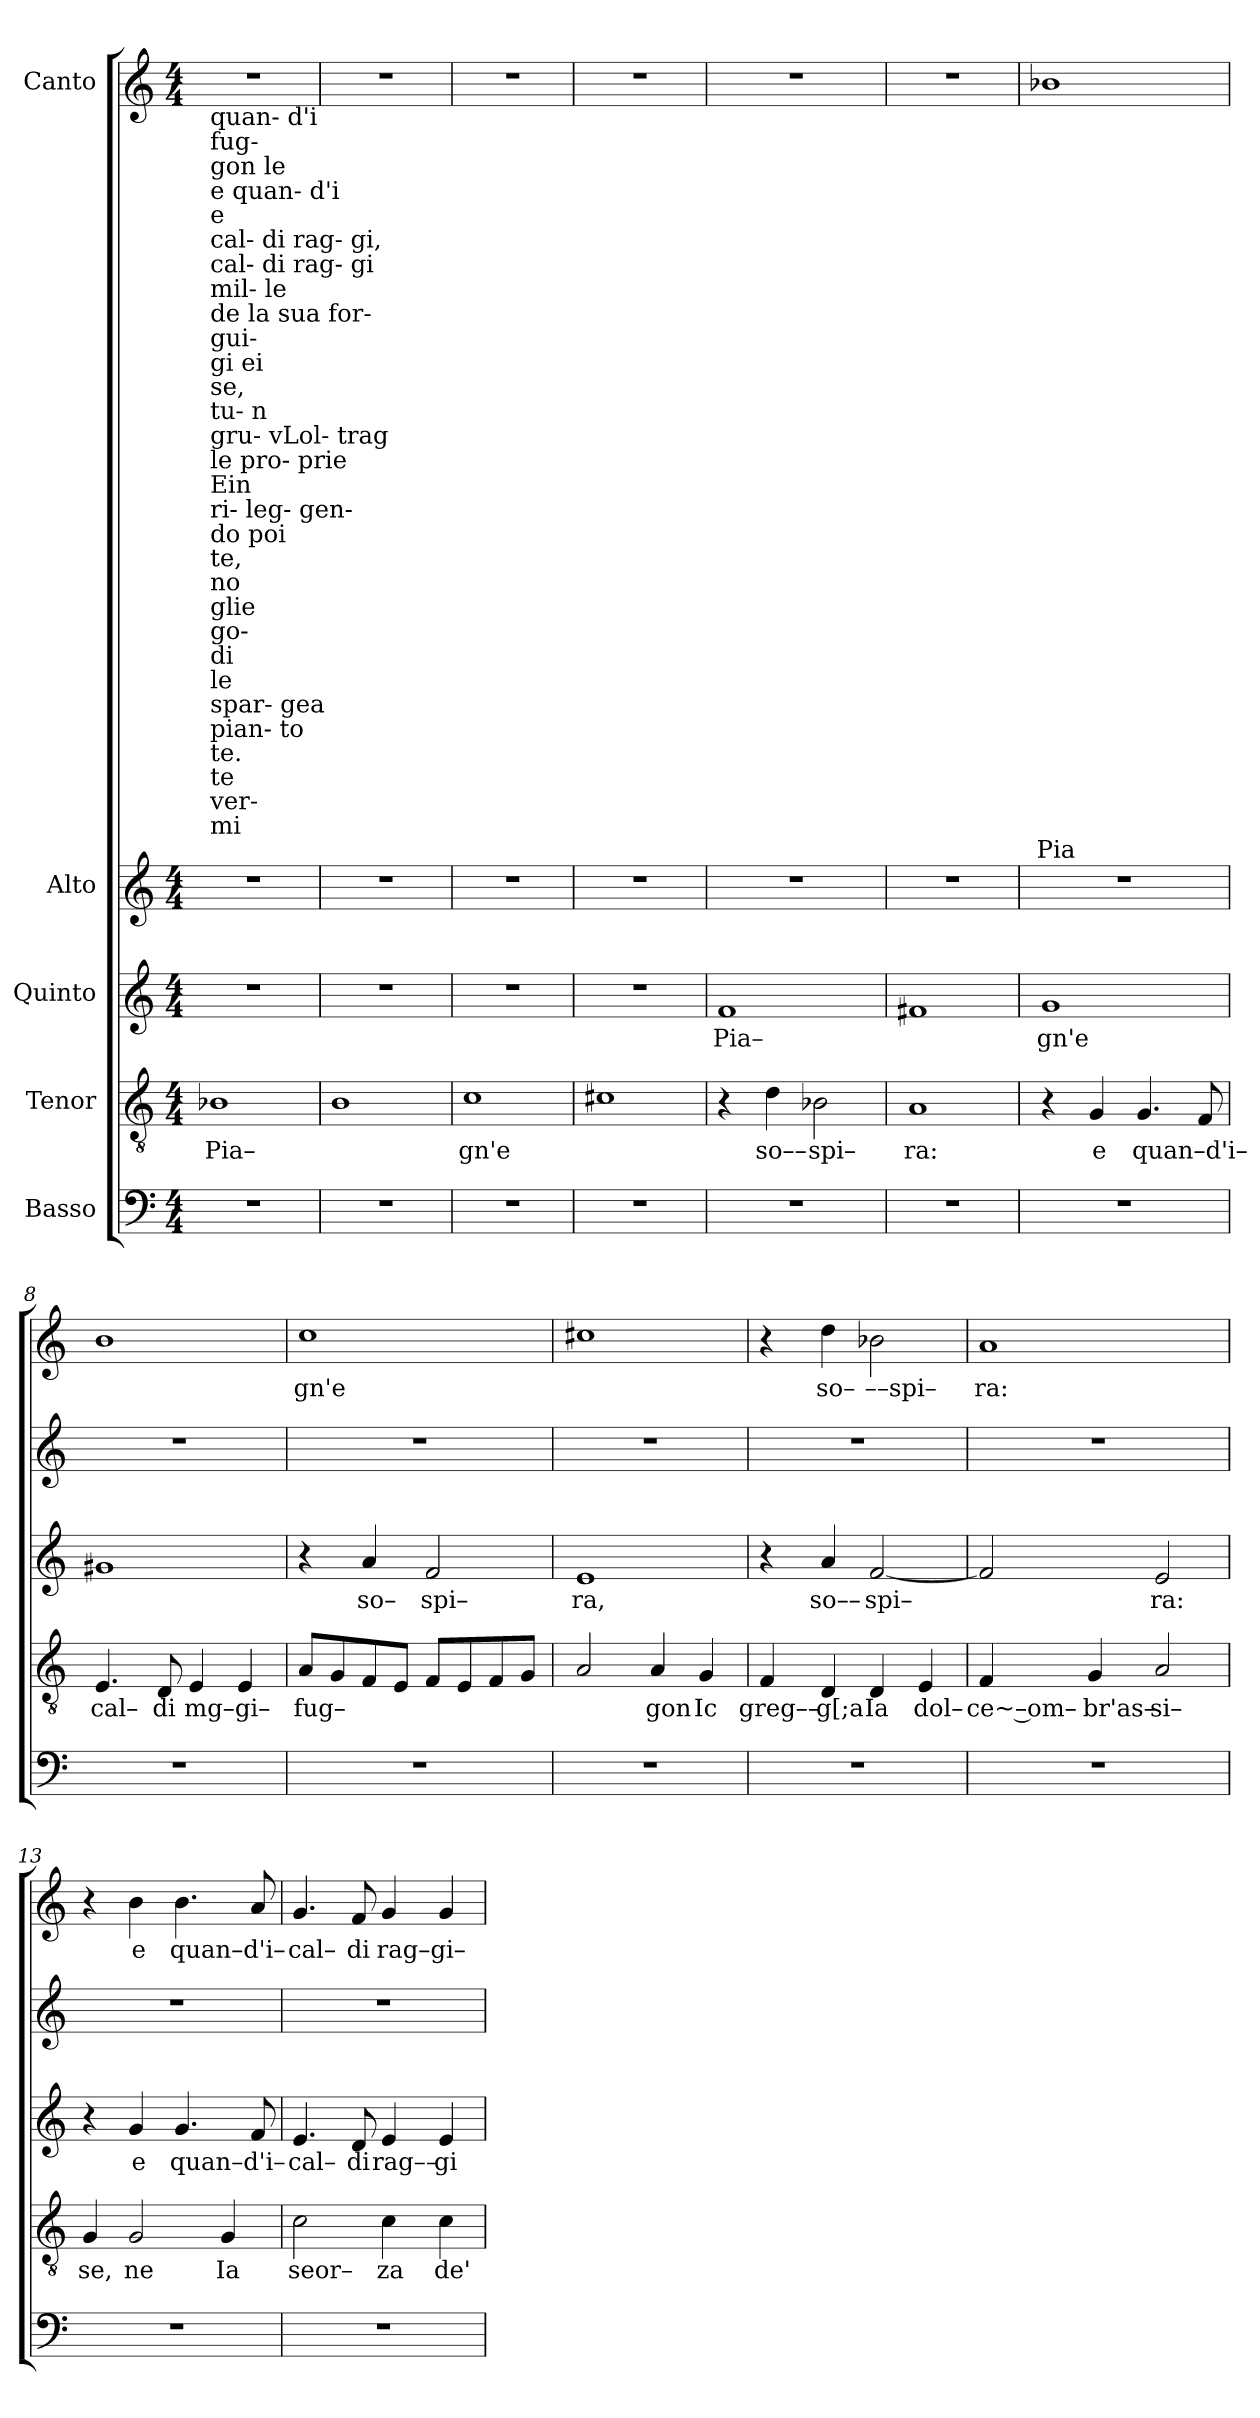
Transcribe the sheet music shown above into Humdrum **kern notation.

**kern	**kern	**text	**kern	**text	**kern	**kern	**text
*part5	*part4	*part4	*part3	*part3	*part2	*part1	*part1
*staff5	*staff4	*staff4	*staff3	*staff3	*staff2	*staff1	*staff1
*I"Basso	*I"Tenor	*	*I"Quinto	*	*I"Alto	*I"Canto	*
*clefF4	*clefGv2	*	*clefG2	*	*clefG2	*clefG2	*
*k[]	*k[]	*	*k[]	*	*k[]	*k[]	*
*M4/4	*M4/4	*	*M4/4	*	*M4/4	*M4/4	*
*MM120	*MM120	*	*MM120	*	*MM120	*MM120	*
=1	=1	=1	=1	=1	=1	=1	=1
!	!	!	!	!	!	!LO:TX:b:t=quan- d'i	!
!	!	!	!	!	!	!LO:TX:b:t=fug-	!
!	!	!	!	!	!	!LO:TX:b:t=gon le	!
!	!	!	!	!	!	!LO:TX:b:t=e quan- d'i	!
!	!	!	!	!	!	!LO:TX:b:t=e	!
!	!	!	!	!	!	!LO:TX:b:t=cal- di rag- gi,	!
!	!	!	!	!	!	!LO:TX:b:t=cal- di rag- gi	!
!	!	!	!	!	!	!LO:TX:b:t=mil- le	!
!	!	!	!	!	!	!LO:TX:b:t=de la sua for-	!
!	!	!	!	!	!	!LO:TX:b:t=gui-	!
!	!	!	!	!	!	!LO:TX:b:t=gi ei	!
!	!	!	!	!	!	!LO:TX:b:t=se,	!
!	!	!	!	!	!	!LO:TX:b:t=tu- n	!
!	!	!	!	!	!	!LO:TX:b:t=gru- vLol- trag	!
!	!	!	!	!	!	!LO:TX:b:t=le pro- prie	!
!	!	!	!	!	!	!LO:TX:b:t=Ein	!
!	!	!	!	!	!	!LO:TX:b:t=ri- leg- gen-	!
!	!	!	!	!	!	!LO:TX:b:t=do poi	!
!	!	!	!	!	!	!LO:TX:b:t=te,	!
!	!	!	!	!	!	!LO:TX:b:t=no	!
!	!	!	!	!	!	!LO:TX:b:t=glie	!
!	!	!	!	!	!	!LO:TX:b:t=go-	!
!	!	!	!	!	!	!LO:TX:b:t=di	!
!	!	!	!	!	!	!LO:TX:b:t=le	!
!	!	!	!	!	!	!LO:TX:b:t=spar- gea	!
!	!	!	!	!	!	!LO:TX:b:t=pian- to	!
!	!	!	!	!	!	!LO:TX:b:t=te.	!
!	!	!	!	!	!	!LO:TX:b:t=te	!
!	!	!	!	!	!	!LO:TX:b:t=ver-	!
!	!	!	!	!	!	!LO:TX:b:t=mi	!
!	!	!LO:LY:b	!	!	!	!	!
1r	1B-X	Pia–	1r	.	1r	1r	.
=2	=2	=2	=2	=2	=2	=2	=2
1r	1B	.	1r	.	1r	1r	.
=3	=3	=3	=3	=3	=3	=3	=3
!	!	!LO:LY:b	!	!	!	!	!
1r	1c	gn'e	1r	.	1r	1r	.
=4	=4	=4	=4	=4	=4	=4	=4
1r	1c#X	.	1r	.	1r	1r	.
=5	=5	=5	=5	=5	=5	=5	=5
!	!	!	!	!LO:LY:b	!	!	!
1r	4r	.	1f	Pia–	1r	1r	.
!	!	!LO:LY:b	!	!	!	!	!
.	4d\	so––	.	.	.	.	.
!	!	!LO:LY:b	!	!	!	!	!
.	2B-X\	spi–	.	.	.	.	.
=6	=6	=6	=6	=6	=6	=6	=6
!	!	!LO:LY:b	!	!	!	!	!
1r	1A	ra:	1f#X	.	1r	1r	.
=7	=7	=7	=7	=7	=7	=7	=7
!	!	!	!	!LO:LY:b	!	!	!LO:LY:b
1r	4r	.	1g	gn'e	1r	1b-X	Pia
!	!	!LO:LY:b	!	!	!	!	!
.	4G/	e	.	.	.	.	.
!	!	!LO:LY:b	!	!	!	!	!
.	4.G/	quan–d'i–	.	.	.	.	.
.	8F/	.	.	.	.	.	.
=8	=8	=8	=8	=8	=8	=8	=8
!	!	!LO:LY:b	!	!	!	!	!
1r	4.E/	cal–	1g#X	.	1r	1b	.
!	!	!LO:LY:b	!	!	!	!	!
.	8D/	di	.	.	.	.	.
!	!	!LO:LY:b	!	!	!	!	!
.	4E/	mg–gi–	.	.	.	.	.
.	4E/	.	.	.	.	.	.
=9	=9	=9	=9	=9	=9	=9	=9
!	!	!LO:LY:b	!	!	!	!	!LO:LY:b
1r	8A/L	fug–	4r	.	1r	1cc	gn'e
.	8G/	.	.	.	.	.	.
!	!	!	!	!LO:LY:b	!	!	!
.	8F/	.	4a/	so–	.	.	.
.	8E/J	.	.	.	.	.	.
!	!	!	!	!LO:LY:b	!	!	!
.	8F/L	.	2f/	spi–	.	.	.
.	8E/	.	.	.	.	.	.
.	8F/	.	.	.	.	.	.
.	8G/J	.	.	.	.	.	.
=10	=10	=10	=10	=10	=10	=10	=10
!	!	!	!	!LO:LY:b	!	!	!
1r	2A/	.	1e	ra,	1r	1cc#X	.
!	!	!LO:LY:b	!	!	!	!	!
.	4A/	gon	.	.	.	.	.
!	!	!LO:LY:b	!	!	!	!	!
.	4G/	Ic	.	.	.	.	.
=11	=11	=11	=11	=11	=11	=11	=11
!	!	!LO:LY:b	!	!	!	!	!
1r	4F/	greg––	4r	.	1r	4r	.
!	!	!LO:LY:b	!	!LO:LY:b	!	!	!LO:LY:b
.	4D/	g[;a	4a/	so––	.	4dd\	so–
!	!	!LO:LY:b	!	!LO:LY:b	!	!	!LO:LY:b
.	4D/	Ia	[2f/	spi–	.	2b-X\	––spi–
!	!	!LO:LY:b	!	!	!	!	!
.	4E/	dol–	.	.	.	.	.
=12	=12	=12	=12	=12	=12	=12	=12
!	!	!LO:LY:b	!	!	!	!	!LO:LY:b
1r	4F/	ce~ –om–	2f/]	.	1r	1a	ra:
!	!	!LO:LY:b	!	!	!	!	!
.	4G/	br'as–	.	.	.	.	.
!	!	!LO:LY:b	!	!LO:LY:b	!	!	!
.	2A/	si–	2e/	ra:	.	.	.
=13	=13	=13	=13	=13	=13	=13	=13
!	!	!LO:LY:b	!	!	!	!	!
1r	4G/	se,	4r	.	1r	4r	.
!	!	!LO:LY:b	!	!LO:LY:b	!	!	!LO:LY:b
.	2G/	ne	4g/	e	.	4b\	e
!	!	!	!	!LO:LY:b	!	!	!LO:LY:b
.	.	.	4.g/	quan–d'i–	.	4.b\	quan–d'i–
!	!	!LO:LY:b	!	!	!	!	!
.	4G/	Ia	.	.	.	.	.
.	.	.	8f/	.	.	8a/	.
=14	=14	=14	=14	=14	=14	=14	=14
!	!	!LO:LY:b	!	!LO:LY:b	!	!	!LO:LY:b
1r	2c\	seor–	4.e/	cal–	1r	4.g/	cal–
!	!	!	!	!LO:LY:b	!	!	!LO:LY:b
.	.	.	8d/	di	.	8f/	di
!	!	!LO:LY:b	!	!LO:LY:b	!	!	!LO:LY:b
.	4c\	za	4e/	rag––	.	4g/	rag–gi–
!	!	!LO:LY:b	!	!LO:LY:b	!	!	!
.	4c\	de'	4e/	gi	.	4g/	.
=	=	=	=	=	=	=	=
*-	*-	*-	*-	*-	*-	*-	*-
